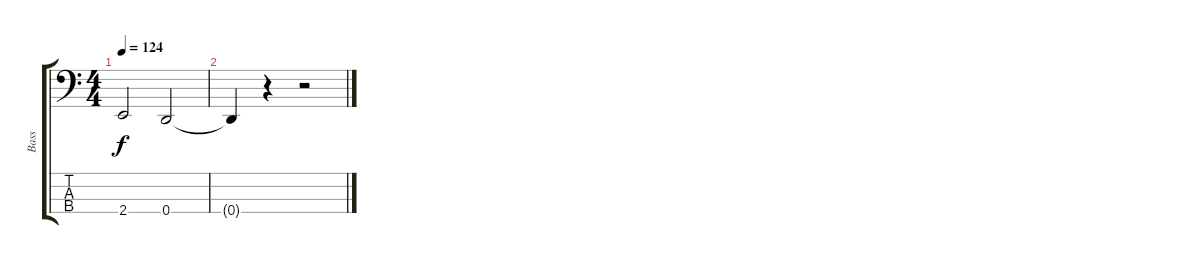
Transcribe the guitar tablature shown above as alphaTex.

\track ("Bass" "Bass") {instrument electricbassfinger}
\staff {score tabs}
\tuning (F2 C2 G1 D1) {hide}
\ts (4 4)
\tempo 124
\clef f4
\ks c
2.4{t}.2{dy f} 0.4.2 |
0.4{t}.4 r.4 r.2
